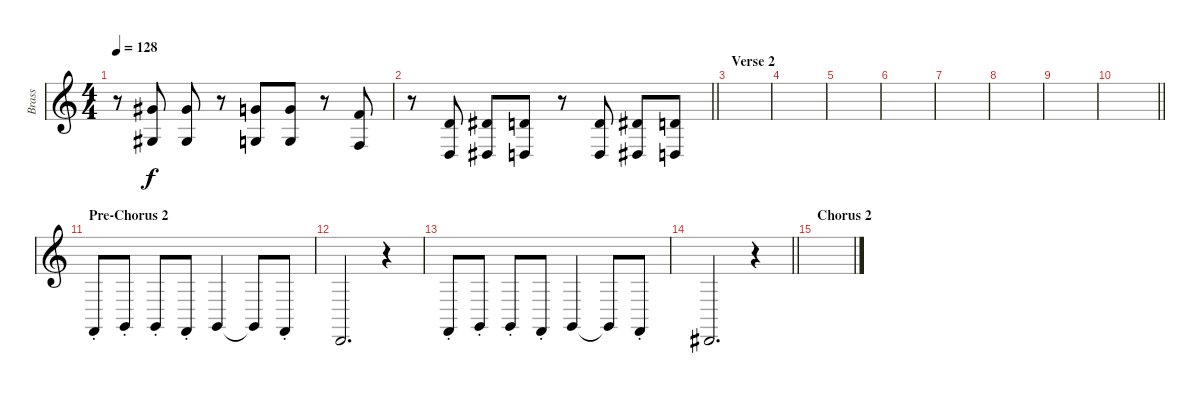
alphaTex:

\track ("Brass" "Brass") {instrument brasssection}
\staff {score}
\tuning (E4 B3 G3 D3 A2 E2 B1) {hide}
\ts (4 4)
\tempo 128
\clef g2
\ks c
r.8{dy f} (4.1 6.4).8 (4.1 6.4).8 r.8 (3.1 0.3).8 (3.1 0.3).8 r.8 (1.1 3.4).8 |
\barLineRight lightlight
r.8 (3.2 0.4).8 (4.2 6.5).8 (3.2 0.4).8 r.8 (3.2 0.4).8 (4.2 6.5).8 (3.2 0.4).8 |
\section ("" "Verse 2")
|
|
|
|
|
|
|
\barLineRight lightlight
|
\section ("" "Pre-Chorus 2")
1.6{st}.8 3.6{st}.8 3.6{st}.8 1.6{st}.8 3.6.4 3.6{t}.8 1.6{st}.8 |
3.7.2{d} r.4 |
1.6{st}.8 3.6{st}.8 3.6{st}.8 1.6{st}.8 3.6.4 3.6{t}.8 1.6{st}.8 |
\barLineRight lightlight
4.7.2{d} r.4 |
\section ("" "Chorus 2")
